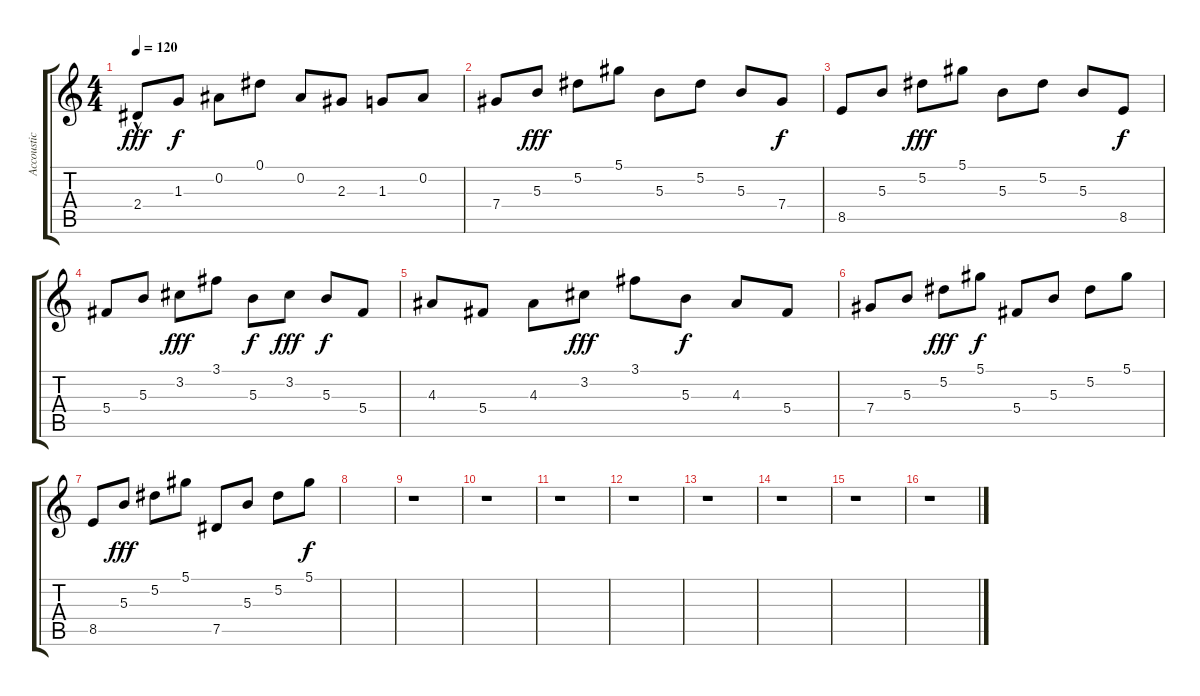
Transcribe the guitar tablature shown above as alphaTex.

\track ("Accoustic Guitar Nylon" "Accoustic ") {instrument acousticguitarnylon}
\staff {score tabs}
\tuning (Eb4 Bb3 Gb3 Db3 Ab2 Eb2) {hide}
\ts (4 4)
\tempo 120
\clef g2
\ks c
2.4{hac}.8{dy fff} 1.3.8{dy f} 0.2.8 0.1.8 0.2.8 2.3.8 1.3.8 0.2.8 |
7.4.8 5.3.8{dy fff} 5.2.8 5.1.8 5.3.8 5.2.8 5.3.8 7.4.8{dy f} |
8.5.8 5.3.8 5.2.8{dy fff} 5.1.8 5.3.8 5.2.8 5.3.8 8.5.8{dy f} |
5.4.8 5.3.8 3.2.8{dy fff} 3.1.8 5.3.8{dy f} 3.2.8{dy fff} 5.3.8{dy f} 5.4.8 |
4.3.8 5.4.8 4.3.8 3.2.8{dy fff} 3.1.8 5.3.8{dy f} 4.3.8 5.4.8 |
7.4.8 5.3.8 5.2.8{dy fff} 5.1.8{dy f} 5.4.8 5.3.8 5.2.8 5.1.8 |
8.5.8 5.3.8{dy fff} 5.2.8 5.1.8 7.5.8 5.3.8 5.2.8 5.1.8{dy f} |
\section ("" "")
|
r.1 |
r.1 |
r.1 |
r.1 |
r.1 |
r.1 |
r.1 |
r.1
